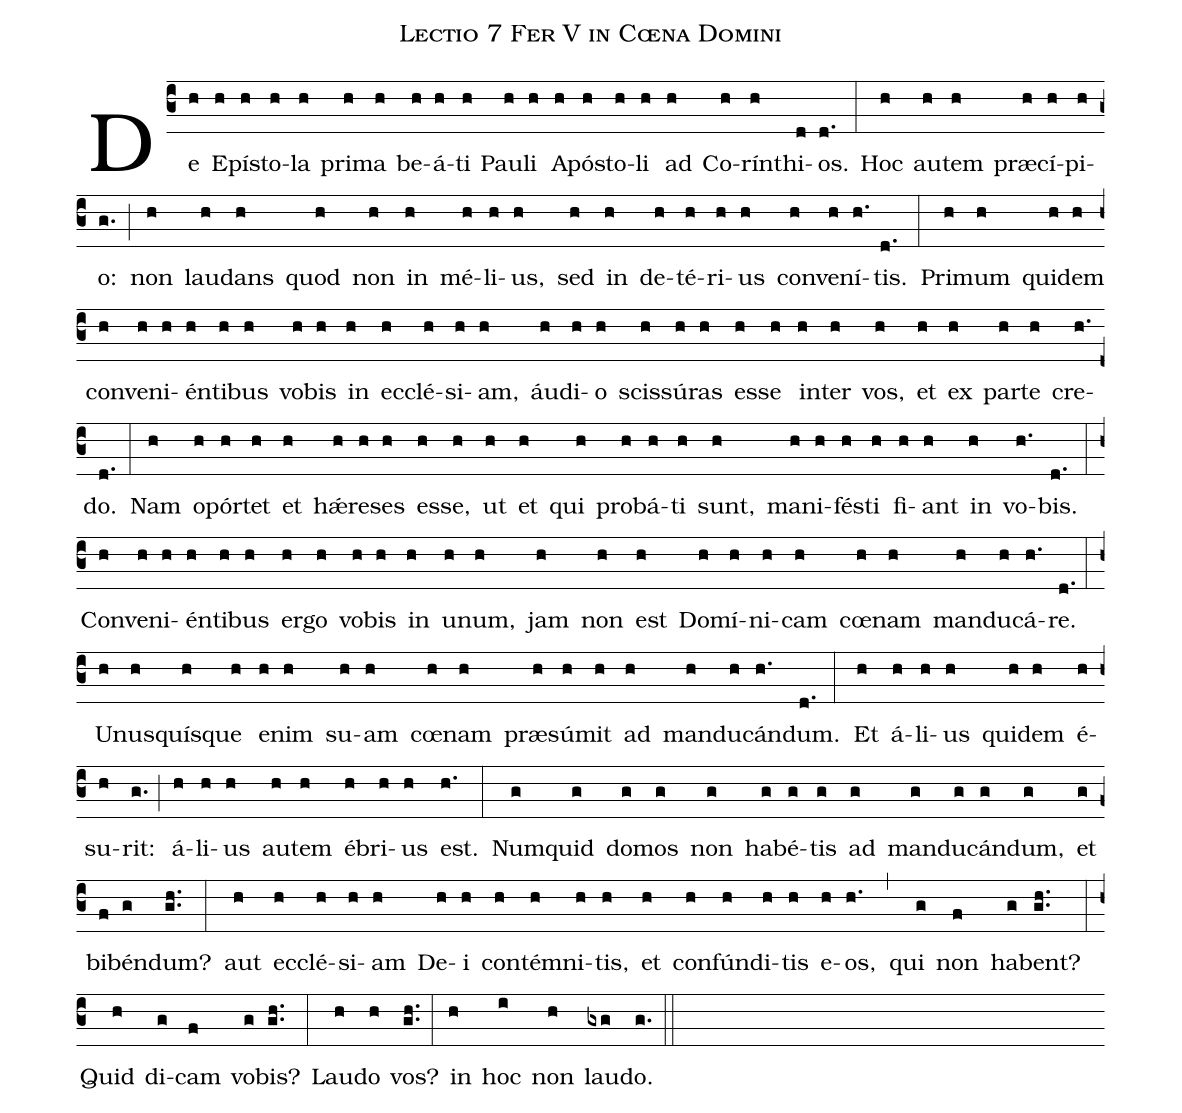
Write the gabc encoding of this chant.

name: Lectio 7 Fer V in Cœna Domini;
%%
(c3) De(h) E(h)pí(h)sto(h)la(h) pri(h)ma(h) be(h)á(h)ti(h) Pau(h)li(h) A(h)pó(h)sto(h)li(h) ad(h) Co(h)rín(h)thi(d)os.(d.) (:) Hoc(h) au(h)tem(h) præ(h)cí(h)pi(h)o:(g.) (;) non(h) lau(h)dans(h) quod(h) non(h) in(h) mé(h)li(h)us,(h) sed(h) in(h) de(h)té(h)ri(h)us(h) con(h)ve(h)ní(h.)tis.(d.) (:) Pri(h)mum(h) qui(h)dem(h) con(h)ve(h)ni(h)én(h)ti(h)bus(h) vo(h)bis(h) in(h) ec(h)clé(h)si(h)am,(h) áu(h)di(h)o(h) scis(h)sú(h)ras(h) es(h)se(h) in(h)ter(h) vos,(h) et(h) ex(h) par(h)te(h) cre(h.)do.(d.) (:) Nam(h) o(h)pór(h)tet(h) et(h) hǽ(h)re(h)ses(h) es(h)se,(h) ut(h) et(h) qui(h) pro(h)bá(h)ti(h) sunt,(h) ma(h)ni(h)fés(h)ti(h) fi(h)ant(h) in(h) vo(h.)bis.(d.) (:) Con(h)ve(h)ni(h)én(h)ti(h)bus(h) er(h)go(h) vo(h)bis(h) in(h) u(h)num,(h) jam(h) non(h) est(h) Do(h)mí(h)ni(h)cam(h) cœ(h)nam(h) man(h)du(h)cá(h.)re.(d.) (:) U(h)nus(h)quís(h)que(h) e(h)nim(h) su(h)am(h) cœ(h)nam(h) præ(h)sú(h)mit(h) ad(h) man(h)du(h)cán(h.)dum.(d.) (:) Et(h) á(h)li(h)us(h) qui(h)dem(h) é(h)su(h)rit:(g.) (;) á(h)li(h)us(h) au(h)tem(h) é(h)bri(h)us(h) est.(h.) (:) Num(g)quid(g) do(g)mos(g) non(g) ha(g)bé(g)tis(g) ad(g) man(g)du(g)cán(g)dum,(g) et(g) bi(f)bén(g)dum?(gh..) (:) aut(h) ec(h)clé(h)si(h)am(h) De(h)i(h) con(h)tém(h)ni(h)tis,(h) et(h) con(h)fún(h)di(h)tis(h) e(h)os,(h.) (,) qui(g) non(f) ha(g)bent?(gh..) (:) Quid(h) di(g)cam(f) vo(g)bis?(gh..) (:) Lau(h)do(h) vos?(gh..) (:) in(h) hoc(i) non(h) lau(gxg)do.(g.) (::)
